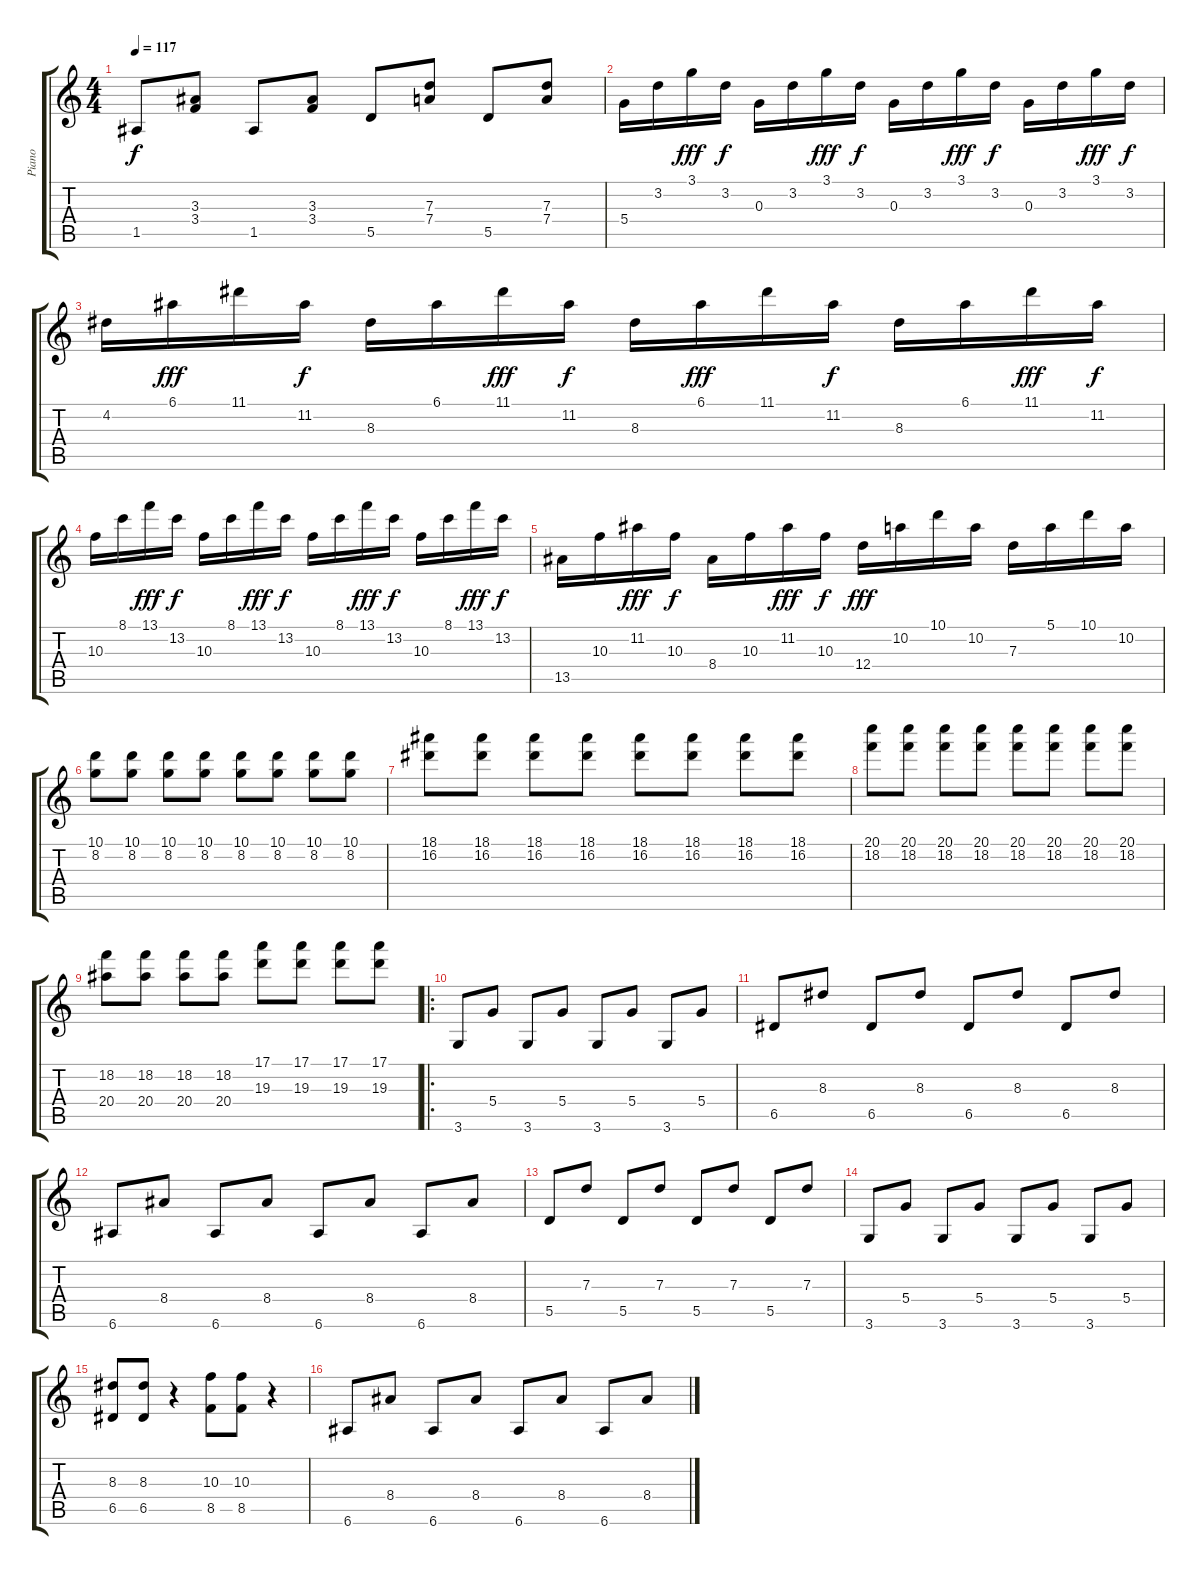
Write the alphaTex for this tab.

\track ("Piano" "Piano") {instrument brightacousticpiano}
\staff {score tabs}
\tuning (E5 B4 G4 D4 A3 E3) {hide}
\ts (4 4)
\tempo 117
\clef g2
\ks c
1.5.8{dy f} (3.3 3.4).8 1.5.8 (3.3 3.4).8 5.5.8 (7.3 7.4).8 5.5.8 (7.3 7.4).8 |
5.4.16 3.2.16 3.1.16{dy fff} 3.2.16{dy f} 0.3.16 3.2.16 3.1.16{dy fff} 3.2.16{dy f} 0.3.16 3.2.16 3.1.16{dy fff} 3.2.16{dy f} 0.3.16 3.2.16 3.1.16{dy fff} 3.2.16{dy f} |
4.2.16 6.1.16{dy fff} 11.1.16 11.2.16{dy f} 8.3.16 6.1.16 11.1.16{dy fff} 11.2.16{dy f} 8.3.16 6.1.16{dy fff} 11.1.16 11.2.16{dy f} 8.3.16 6.1.16 11.1.16{dy fff} 11.2.16{dy f} |
10.3.16 8.1.16 13.1.16{dy fff} 13.2.16{dy f} 10.3.16 8.1.16 13.1.16{dy fff} 13.2.16{dy f} 10.3.16 8.1.16 13.1.16{dy fff} 13.2.16{dy f} 10.3.16 8.1.16 13.1.16{dy fff} 13.2.16{dy f} |
13.5.16 10.3.16 11.2.16{dy fff} 10.3.16{dy f} 8.4.16 10.3.16 11.2.16{dy fff} 10.3.16{dy f} 12.4.16{dy fff} 10.2.16 10.1.16 10.2.16 7.3.16 5.1.16 10.1.16 10.2.16 |
(10.1 8.2).8 (10.1 8.2).8 (10.1 8.2).8 (10.1 8.2).8 (10.1 8.2).8 (10.1 8.2).8 (10.1 8.2).8 (10.1 8.2).8 |
(18.1 16.2).8 (18.1 16.2).8 (18.1 16.2).8 (18.1 16.2).8 (18.1 16.2).8 (18.1 16.2).8 (18.1 16.2).8 (18.1 16.2).8 |
(20.1 18.2).8 (20.1 18.2).8 (20.1 18.2).8 (20.1 18.2).8 (20.1 18.2).8 (20.1 18.2).8 (20.1 18.2).8 (20.1 18.2).8 |
(18.2 20.4).8 (18.2 20.4).8 (18.2 20.4).8 (18.2 20.4).8 (17.1 19.3).8 (17.1 19.3).8 (17.1 19.3).8 (17.1 19.3).8 |
\ro
3.6.8 5.4.8 3.6.8 5.4.8 3.6.8 5.4.8 3.6.8 5.4.8 |
6.5.8 8.3.8 6.5.8 8.3.8 6.5.8 8.3.8 6.5.8 8.3.8 |
6.6.8 8.4.8 6.6.8 8.4.8 6.6.8 8.4.8 6.6.8 8.4.8 |
5.5.8 7.3.8 5.5.8 7.3.8 5.5.8 7.3.8 5.5.8 7.3.8 |
3.6.8 5.4.8 3.6.8 5.4.8 3.6.8 5.4.8 3.6.8 5.4.8 |
(8.3 6.5).8 (8.3 6.5).8 r.4 (10.3 8.5).8 (10.3 8.5).8 r.4 |
6.6.8 8.4.8 6.6.8 8.4.8 6.6.8 8.4.8 6.6.8 8.4.8
